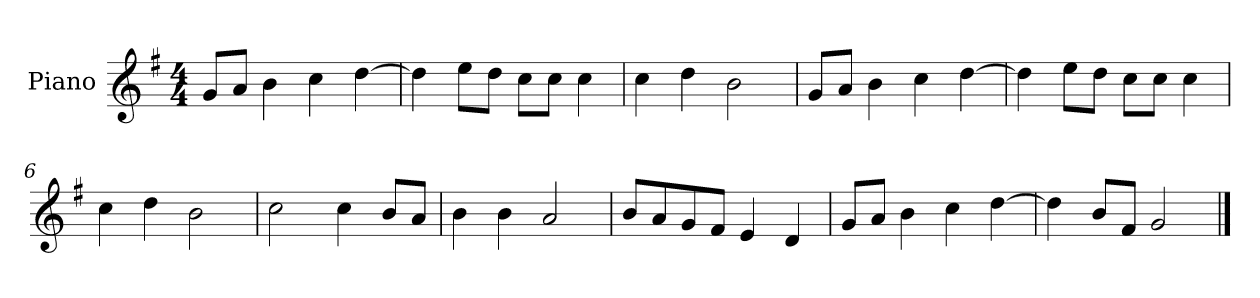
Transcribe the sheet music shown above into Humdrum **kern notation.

**kern
*part1
*staff1
*I"Piano
*I'P-no
*clefG2
*k[f#]
*M4/4
*MM90
=1
8g/L
8a/J
4b\
4cc\
[4dd\
=2
4dd\]
8ee\L
8dd\J
8cc\L
8cc\J
4cc\
=3
4cc\
4dd\
2b\
=4
8g/L
8a/J
4b\
4cc\
[4dd\
=5
4dd\]
8ee\L
8dd\J
8cc\L
8cc\J
4cc\
=6
4cc\
4dd\
2b\
=7
2cc\
4cc\
8b/L
8a/J
=8
4b\
4b\
2a/
!!LO:LB:g=z
=9
8b/L
8a/
8g/
8f#/J
4e/
4d/
=10
8g/L
8a/J
4b\
4cc\
[4dd\
=11
4dd\]
8b/L
8f#/J
2g/
==
*-
